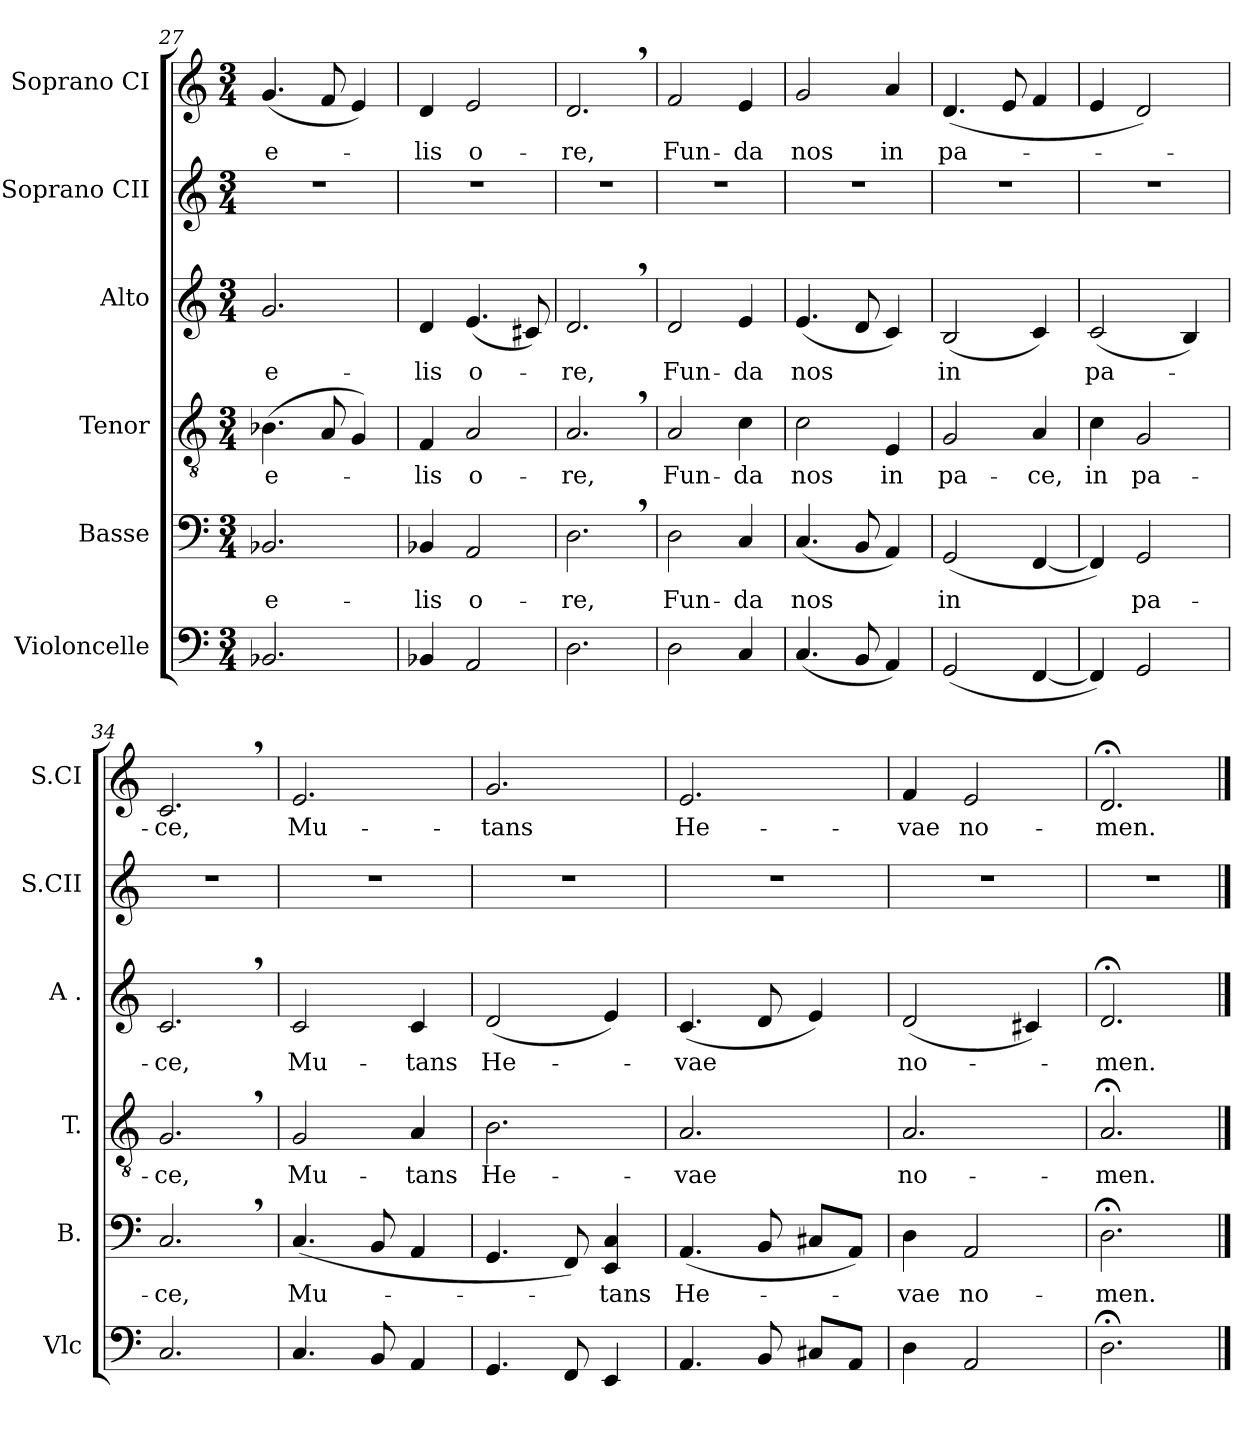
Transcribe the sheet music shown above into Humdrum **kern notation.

**kern	**kern	**text	**kern	**text	**kern	**text	**kern	**kern	**text
*part6	*part5	*part5	*part4	*part4	*part3	*part3	*part2	*part1	*part1
*staff6	*staff5	*staff5	*staff4	*staff4	*staff3	*staff3	*staff2	*staff1	*staff1
*I"Violoncelle	*I"Basse	*	*I"Tenor	*	*I"Alto	*	*I"Soprano CII	*I"Soprano CI	*
*I'Vlc	*I'B.	*	*I'T.	*	*I'A .	*	*I'S.CII	*I'S.CI	*
*clefF4	*clefF4	*	*clefGv2	*	*clefG2	*	*clefG2	*clefG2	*
*k[]	*k[]	*	*k[]	*	*k[]	*	*k[]	*k[]	*
*M3/4	*M3/4	*	*M3/4	*	*M3/4	*	*M3/4	*M3/4	*
=27	=27	=27	=27	=27	=27	=27	=27	=27	=27
!	!	!LO:LY:b	!	!LO:LY:b	!	!LO:LY:b	!	!	!LO:LY:b
2.BB-X/	2.BB-X/	-e-	(4.B-X\	-e-	2.g/	-e-	2.r	(4.g/	-e-
.	.	.	8A/	.	.	.	.	8f/	.
.	.	.	4G/)	.	.	.	.	4e/)	.
=28	=28	=28	=28	=28	=28	=28	=28	=28	=28
!	!	!LO:LY:b	!	!LO:LY:b	!	!LO:LY:b	!	!	!LO:LY:b
4BB-X/	4BB-X/	-lis	4F/	-lis	4d/	-lis	2.r	4d/	-lis
!	!	!LO:LY:b	!	!LO:LY:b	!	!LO:LY:b	!	!	!LO:LY:b
2AA/	2AA/	o-	2A/	o-	(4.e/	o-	.	2e/	o-
.	.	.	.	.	8c#X/)	.	.	.	.
!!LO:LB:g=z
=29	=29	=29	=29	=29	=29	=29	=29	=29	=29
!	!	!LO:LY:b	!	!LO:LY:b	!	!LO:LY:b	!	!	!LO:LY:b
2.D\	2.D,<\	-re,	2.A,/	-re,	2.d,/	-re,	2.r	2.d,/	-re,
=30	=30	=30	=30	=30	=30	=30	=30	=30	=30
!	!	!LO:LY:b	!	!LO:LY:b	!	!LO:LY:b	!	!	!LO:LY:b
2D\	2D\	Fun-	2A/	Fun-	2d/	Fun-	2.r	2f/	Fun-
!	!	!LO:LY:b	!	!LO:LY:b	!	!LO:LY:b	!	!	!LO:LY:b
4C/	4C/	-da	4c\	-da	4e/	-da	.	4e/	-da
=31	=31	=31	=31	=31	=31	=31	=31	=31	=31
!	!	!LO:LY:b	!	!LO:LY:b	!	!LO:LY:b	!	!	!LO:LY:b
(4.C/	(4.C/	nos	2c\	nos	(4.e/	nos	2.r	2g/	nos
8BB/	8BB/	.	.	.	8d/	.	.	.	.
!	!	!	!	!LO:LY:b	!	!	!	!	!LO:LY:b
4AA/)	4AA/)	.	4E/	in	4c/)	.	.	4a/	in
=32	=32	=32	=32	=32	=32	=32	=32	=32	=32
!	!	!LO:LY:b	!	!LO:LY:b	!	!LO:LY:b	!	!	!LO:LY:b
(2GG/	(2GG/	in	2G/	pa-	(2B/	in	2.r	(4.d/	pa-
.	.	.	.	.	.	.	.	8e/	.
!	!	!	!	!LO:LY:b	!	!	!	!	!
[4FF/	[4FF/	.	4A/	-ce,	4c/)	.	.	4f/	.
=33	=33	=33	=33	=33	=33	=33	=33	=33	=33
!	!	!	!	!LO:LY:b	!	!LO:LY:b	!	!	!
4FF/])	4FF/])	.	4c\	in	(2c/	pa-	2.r	4e/	.
!	!	!LO:LY:b	!	!LO:LY:b	!	!	!	!	!
2GG/	2GG/	pa-	2G/	pa-	.	.	.	2d/)	.
.	.	.	.	.	4B/)	.	.	.	.
=34	=34	=34	=34	=34	=34	=34	=34	=34	=34
!	!	!LO:LY:b	!	!LO:LY:b	!	!LO:LY:b	!	!	!LO:LY:b
2.C/	2.C,</	-ce,	2.G,/	-ce,	2.c,/	-ce,	2.r	2.c,/	-ce,
=35	=35	=35	=35	=35	=35	=35	=35	=35	=35
!	!	!LO:LY:b	!	!LO:LY:b	!	!LO:LY:b	!	!	!LO:LY:b
4.C/	(4.C/	Mu-	2G/	Mu-	2c/	Mu-	2.r	2.e/	Mu-
8BB/	8BB/	.	.	.	.	.	.	.	.
!	!	!	!	!LO:LY:b	!	!LO:LY:b	!	!	!
4AA/	4AA/	.	4A/	-tans	4c/	-tans	.	.	.
=36	=36	=36	=36	=36	=36	=36	=36	=36	=36
!	!	!	!	!LO:LY:b	!	!LO:LY:b	!	!	!LO:LY:b
4.GG/	4.GG/	.	2.B\	He-	(2d/	He-	2.r	2.g/	-tans
8FF/	8FF/)	.	.	.	.	.	.	.	.
!	!	!LO:LY:b	!	!	!	!	!	!	!
4EE/	4EE/ 4C/	-tans	.	.	4e/)	.	.	.	.
=37	=37	=37	=37	=37	=37	=37	=37	=37	=37
!	!	!LO:LY:b	!	!LO:LY:b	!	!LO:LY:b	!	!	!LO:LY:b
4.AA/	(4.AA/	He-	2.A/	-vae	(4.c/	-vae	2.r	2.e/	He-
8BB/	8BB/	.	.	.	8d/	.	.	.	.
8C#X/L	8C#X/L	.	.	.	4e/)	.	.	.	.
8AA/J	8AA/J)	.	.	.	.	.	.	.	.
=38	=38	=38	=38	=38	=38	=38	=38	=38	=38
!	!	!LO:LY:b	!	!LO:LY:b	!	!LO:LY:b	!	!	!LO:LY:b
4D\	4D\	-vae	2.A/	no-	(2d/	no-	2.r	4f/	-vae
!	!	!LO:LY:b	!	!	!	!	!	!	!LO:LY:b
2AA/	2AA/	no-	.	.	.	.	.	2e/	no-
.	.	.	.	.	4c#X/)	.	.	.	.
!!LO:PB:g=z
=39	=39	=39	=39	=39	=39	=39	=39	=39	=39
!	!	!LO:LY:b	!	!LO:LY:b	!	!LO:LY:b	!	!	!LO:LY:b
2.D;<\	2.D;<\	-men.	2.A;</	-men.	2.d;</	-men.	2.r	2.d;</	-men.
==	==	==	==	==	==	==	==	==	==
*-	*-	*-	*-	*-	*-	*-	*-	*-	*-
